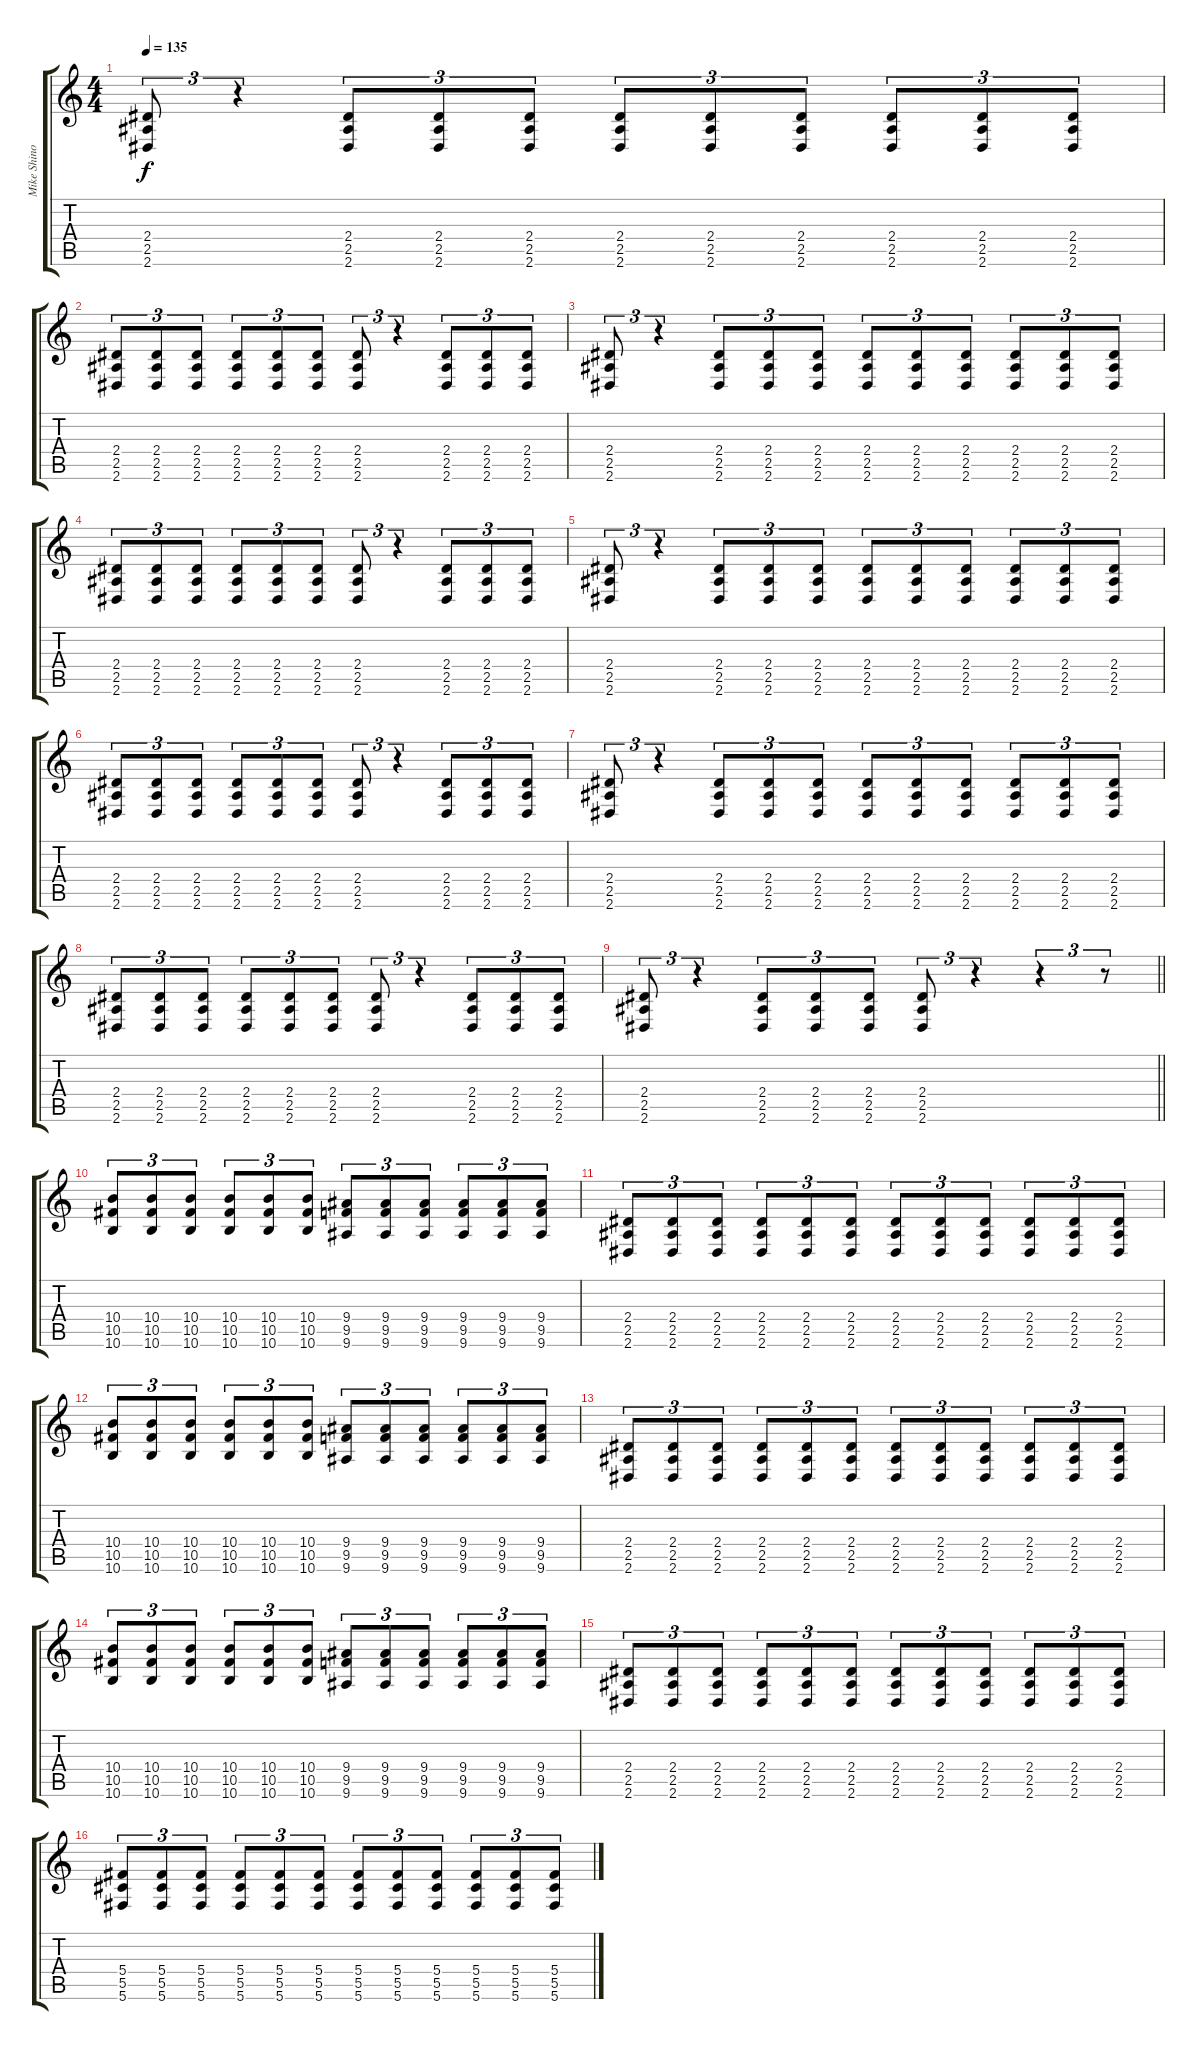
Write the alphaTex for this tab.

\track ("Mike Shinoda [Guitar]" "Mike Shino") {instrument distortionguitar}
\staff {score tabs}
\tuning (Eb4 Bb3 Gb3 Db3 Ab2 Db2) {hide}
\ts (4 4)
\tempo 135
\clef g2
\ks c
(2.4 2.5 2.6).8{tu (3 2) dy f} r.4{tu (3 2)} (2.4 2.5 2.6).8{tu (3 2)} (2.4 2.5 2.6).8{tu (3 2)} (2.4 2.5 2.6).8{tu (3 2)} (2.4 2.5 2.6).8{tu (3 2)} (2.4 2.5 2.6).8{tu (3 2)} (2.4 2.5 2.6).8{tu (3 2)} (2.4 2.5 2.6).8{tu (3 2)} (2.4 2.5 2.6).8{tu (3 2)} (2.4 2.5 2.6).8{tu (3 2)} |
(2.4 2.5 2.6).8{tu (3 2)} (2.4 2.5 2.6).8{tu (3 2)} (2.4 2.5 2.6).8{tu (3 2)} (2.4 2.5 2.6).8{tu (3 2)} (2.4 2.5 2.6).8{tu (3 2)} (2.4 2.5 2.6).8{tu (3 2)} (2.4 2.5 2.6).8{tu (3 2)} r.4{tu (3 2)} (2.4 2.5 2.6).8{tu (3 2)} (2.4 2.5 2.6).8{tu (3 2)} (2.4 2.5 2.6).8{tu (3 2)} |
(2.4 2.5 2.6).8{tu (3 2)} r.4{tu (3 2)} (2.4 2.5 2.6).8{tu (3 2)} (2.4 2.5 2.6).8{tu (3 2)} (2.4 2.5 2.6).8{tu (3 2)} (2.4 2.5 2.6).8{tu (3 2)} (2.4 2.5 2.6).8{tu (3 2)} (2.4 2.5 2.6).8{tu (3 2)} (2.4 2.5 2.6).8{tu (3 2)} (2.4 2.5 2.6).8{tu (3 2)} (2.4 2.5 2.6).8{tu (3 2)} |
(2.4 2.5 2.6).8{tu (3 2)} (2.4 2.5 2.6).8{tu (3 2)} (2.4 2.5 2.6).8{tu (3 2)} (2.4 2.5 2.6).8{tu (3 2)} (2.4 2.5 2.6).8{tu (3 2)} (2.4 2.5 2.6).8{tu (3 2)} (2.4 2.5 2.6).8{tu (3 2)} r.4{tu (3 2)} (2.4 2.5 2.6).8{tu (3 2)} (2.4 2.5 2.6).8{tu (3 2)} (2.4 2.5 2.6).8{tu (3 2)} |
(2.4 2.5 2.6).8{tu (3 2)} r.4{tu (3 2)} (2.4 2.5 2.6).8{tu (3 2)} (2.4 2.5 2.6).8{tu (3 2)} (2.4 2.5 2.6).8{tu (3 2)} (2.4 2.5 2.6).8{tu (3 2)} (2.4 2.5 2.6).8{tu (3 2)} (2.4 2.5 2.6).8{tu (3 2)} (2.4 2.5 2.6).8{tu (3 2)} (2.4 2.5 2.6).8{tu (3 2)} (2.4 2.5 2.6).8{tu (3 2)} |
(2.4 2.5 2.6).8{tu (3 2)} (2.4 2.5 2.6).8{tu (3 2)} (2.4 2.5 2.6).8{tu (3 2)} (2.4 2.5 2.6).8{tu (3 2)} (2.4 2.5 2.6).8{tu (3 2)} (2.4 2.5 2.6).8{tu (3 2)} (2.4 2.5 2.6).8{tu (3 2)} r.4{tu (3 2)} (2.4 2.5 2.6).8{tu (3 2)} (2.4 2.5 2.6).8{tu (3 2)} (2.4 2.5 2.6).8{tu (3 2)} |
(2.4 2.5 2.6).8{tu (3 2)} r.4{tu (3 2)} (2.4 2.5 2.6).8{tu (3 2)} (2.4 2.5 2.6).8{tu (3 2)} (2.4 2.5 2.6).8{tu (3 2)} (2.4 2.5 2.6).8{tu (3 2)} (2.4 2.5 2.6).8{tu (3 2)} (2.4 2.5 2.6).8{tu (3 2)} (2.4 2.5 2.6).8{tu (3 2)} (2.4 2.5 2.6).8{tu (3 2)} (2.4 2.5 2.6).8{tu (3 2)} |
(2.4 2.5 2.6).8{tu (3 2)} (2.4 2.5 2.6).8{tu (3 2)} (2.4 2.5 2.6).8{tu (3 2)} (2.4 2.5 2.6).8{tu (3 2)} (2.4 2.5 2.6).8{tu (3 2)} (2.4 2.5 2.6).8{tu (3 2)} (2.4 2.5 2.6).8{tu (3 2)} r.4{tu (3 2)} (2.4 2.5 2.6).8{tu (3 2)} (2.4 2.5 2.6).8{tu (3 2)} (2.4 2.5 2.6).8{tu (3 2)} |
\barLineRight lightlight
(2.4 2.5 2.6).8{tu (3 2)} r.4{tu (3 2)} (2.4 2.5 2.6).8{tu (3 2)} (2.4 2.5 2.6).8{tu (3 2)} (2.4 2.5 2.6).8{tu (3 2)} (2.4 2.5 2.6).8{tu (3 2)} r.4{tu (3 2)} r.4{tu (3 2)} r.8{tu (3 2)} |
(10.4 10.5 10.6).8{tu (3 2)} (10.4 10.5 10.6).8{tu (3 2)} (10.4 10.5 10.6).8{tu (3 2)} (10.4 10.5 10.6).8{tu (3 2)} (10.4 10.5 10.6).8{tu (3 2)} (10.4 10.5 10.6).8{tu (3 2)} (9.4 9.5 9.6).8{tu (3 2)} (9.4 9.5 9.6).8{tu (3 2)} (9.4 9.5 9.6).8{tu (3 2)} (9.4 9.5 9.6).8{tu (3 2)} (9.4 9.5 9.6).8{tu (3 2)} (9.4 9.5 9.6).8{tu (3 2)} |
(2.4 2.5 2.6).8{tu (3 2)} (2.4 2.5 2.6).8{tu (3 2)} (2.4 2.5 2.6).8{tu (3 2)} (2.4 2.5 2.6).8{tu (3 2)} (2.4 2.5 2.6).8{tu (3 2)} (2.4 2.5 2.6).8{tu (3 2)} (2.4 2.5 2.6).8{tu (3 2)} (2.4 2.5 2.6).8{tu (3 2)} (2.4 2.5 2.6).8{tu (3 2)} (2.4 2.5 2.6).8{tu (3 2)} (2.4 2.5 2.6).8{tu (3 2)} (2.4 2.5 2.6).8{tu (3 2)} |
(10.4 10.5 10.6).8{tu (3 2)} (10.4 10.5 10.6).8{tu (3 2)} (10.4 10.5 10.6).8{tu (3 2)} (10.4 10.5 10.6).8{tu (3 2)} (10.4 10.5 10.6).8{tu (3 2)} (10.4 10.5 10.6).8{tu (3 2)} (9.4 9.5 9.6).8{tu (3 2)} (9.4 9.5 9.6).8{tu (3 2)} (9.4 9.5 9.6).8{tu (3 2)} (9.4 9.5 9.6).8{tu (3 2)} (9.4 9.5 9.6).8{tu (3 2)} (9.4 9.5 9.6).8{tu (3 2)} |
(2.4 2.5 2.6).8{tu (3 2)} (2.4 2.5 2.6).8{tu (3 2)} (2.4 2.5 2.6).8{tu (3 2)} (2.4 2.5 2.6).8{tu (3 2)} (2.4 2.5 2.6).8{tu (3 2)} (2.4 2.5 2.6).8{tu (3 2)} (2.4 2.5 2.6).8{tu (3 2)} (2.4 2.5 2.6).8{tu (3 2)} (2.4 2.5 2.6).8{tu (3 2)} (2.4 2.5 2.6).8{tu (3 2)} (2.4 2.5 2.6).8{tu (3 2)} (2.4 2.5 2.6).8{tu (3 2)} |
(10.4 10.5 10.6).8{tu (3 2)} (10.4 10.5 10.6).8{tu (3 2)} (10.4 10.5 10.6).8{tu (3 2)} (10.4 10.5 10.6).8{tu (3 2)} (10.4 10.5 10.6).8{tu (3 2)} (10.4 10.5 10.6).8{tu (3 2)} (9.4 9.5 9.6).8{tu (3 2)} (9.4 9.5 9.6).8{tu (3 2)} (9.4 9.5 9.6).8{tu (3 2)} (9.4 9.5 9.6).8{tu (3 2)} (9.4 9.5 9.6).8{tu (3 2)} (9.4 9.5 9.6).8{tu (3 2)} |
(2.4 2.5 2.6).8{tu (3 2)} (2.4 2.5 2.6).8{tu (3 2)} (2.4 2.5 2.6).8{tu (3 2)} (2.4 2.5 2.6).8{tu (3 2)} (2.4 2.5 2.6).8{tu (3 2)} (2.4 2.5 2.6).8{tu (3 2)} (2.4 2.5 2.6).8{tu (3 2)} (2.4 2.5 2.6).8{tu (3 2)} (2.4 2.5 2.6).8{tu (3 2)} (2.4 2.5 2.6).8{tu (3 2)} (2.4 2.5 2.6).8{tu (3 2)} (2.4 2.5 2.6).8{tu (3 2)} |
(5.4 5.5 5.6).8{tu (3 2)} (5.4 5.5 5.6).8{tu (3 2)} (5.4 5.5 5.6).8{tu (3 2)} (5.4 5.5 5.6).8{tu (3 2)} (5.4 5.5 5.6).8{tu (3 2)} (5.4 5.5 5.6).8{tu (3 2)} (5.4 5.5 5.6).8{tu (3 2)} (5.4 5.5 5.6).8{tu (3 2)} (5.4 5.5 5.6).8{tu (3 2)} (5.4 5.5 5.6).8{tu (3 2)} (5.4 5.5 5.6).8{tu (3 2)} (5.4 5.5 5.6).8{tu (3 2)}
